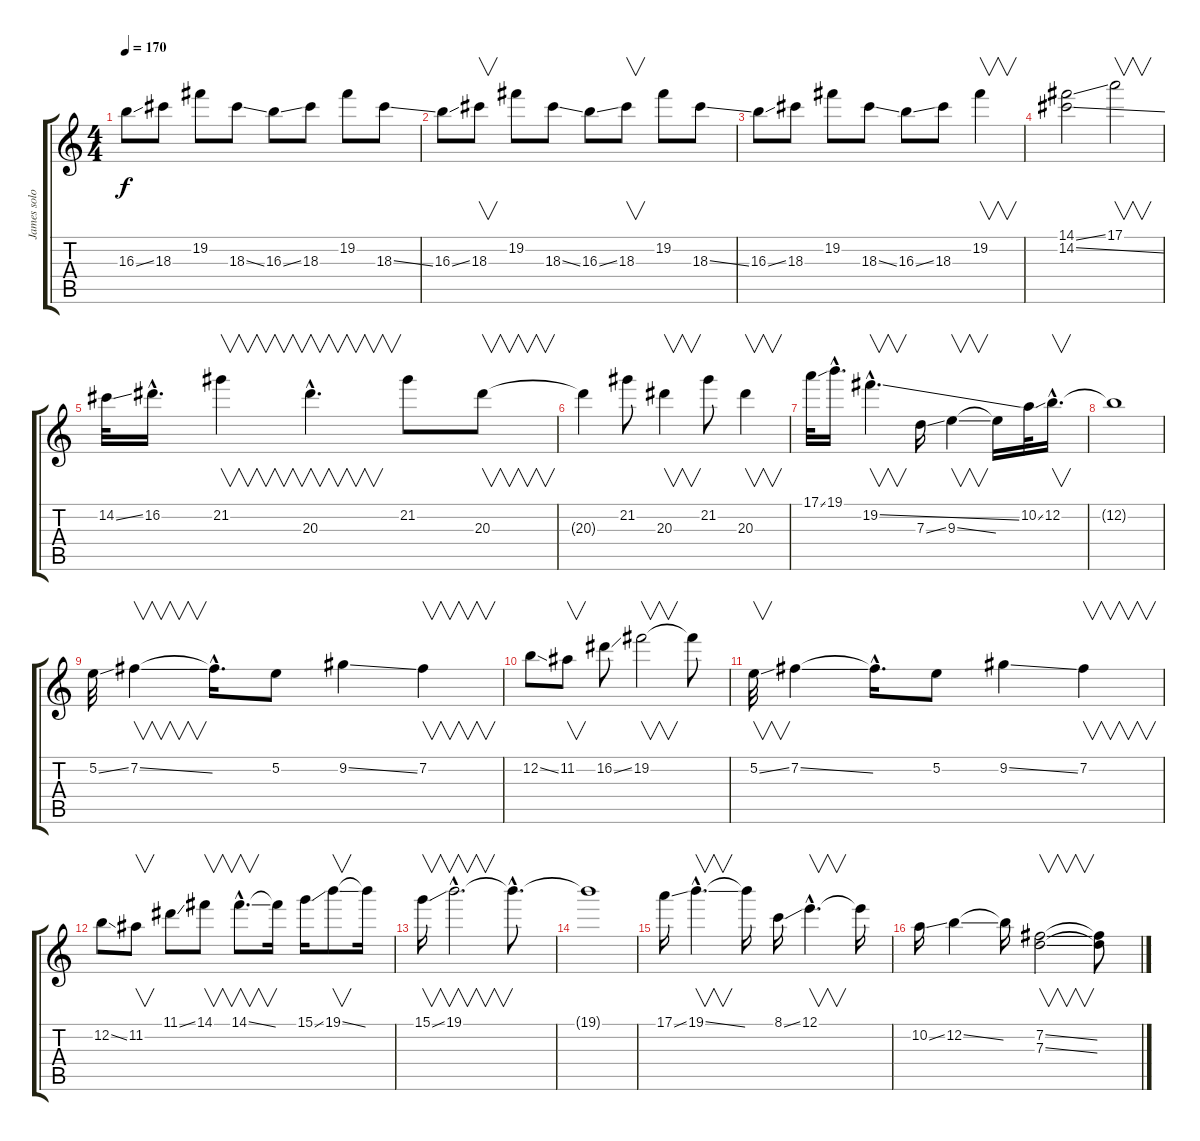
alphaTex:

\track ("James solo" "James solo") {instrument distortionguitar}
\staff {score tabs}
\tuning (E4 B3 G3 D3 A2 E2) {hide}
\ts (4 4)
\tempo 170
\clef g2
\ks c
16.3{ss}.8{dy f} 18.3.8 19.2.8 18.3{ss}.8 16.3{ss}.8 18.3.8 19.2.8 18.3{ss}.8 |
16.3{ss}.8 18.3.8{v} 19.2.8 18.3{ss}.8 16.3{ss}.8 18.3.8{v} 19.2.8 18.3{ss}.8 |
16.3{ss}.8 18.3.8 19.2.8 18.3{ss}.8 16.3{ss}.8 18.3.8 19.2.4{v} |
(14.1{ss} 14.2{ss}).2 17.1.2{v} |
14.2{ss}.32 16.2{hac}.16{d} 21.2.4{v} 20.3{hac}.4{v d} 21.2.8 20.3.8{v} |
20.3{t}.4 21.2.8 20.3.4{v} 21.2.8 20.3.4{v} |
17.1{ss}.32 19.1{hac}.16{d} 19.2{ss hac}.4{v d} 7.3{ss}.16 9.3{ss}.4{v} 9.3{t}.16 10.2{ss}.32 12.2{hac}.16{v d} |
12.2{t}.1 |
5.2{ss}.32 7.2{ss}.4{v} 7.2{hac t}.16{d} 5.2.8 9.2{ss}.4 7.2.4{v} |
12.2{ss}.8 11.2.8{v} 16.2{ss}.8 19.2.2{v} 19.2{t}.8 |
5.2{ss}.32{v} 7.2{ss}.4 7.2{hac t}.16{d} 5.2.8 9.2{ss}.4 7.2.4{v} |
12.2{ss}.8 11.2.8{v} 11.1{ss}.8 14.1.8{v} 14.1{ss hac}.8{v d} 14.1{t}.16 15.1{ss}.16 19.1{ss}.8{v} 19.1{t}.16 |
15.1{ss}.16{v} 19.1{hac}.2{v d} 19.1{hac t}.8{d} |
19.1{t}.1 |
17.1{ss}.16 19.1{ss hac}.4{v d} 19.1{t}.16 8.1{ss}.16 12.1{hac}.4{v d} 12.1{t}.16 |
10.2{ss}.16 12.2{ss}.4 12.2{t}.16 (7.2{ss} 7.3{ss}).2{v} (7.2{t} 7.3{t}).8
